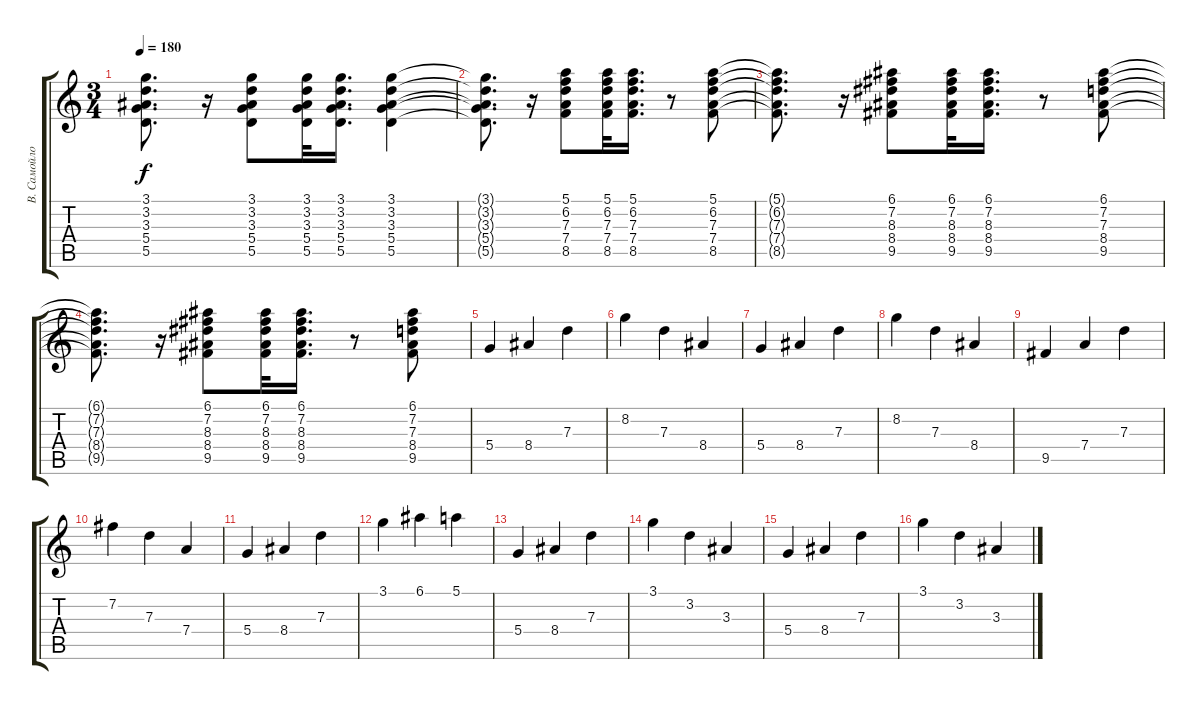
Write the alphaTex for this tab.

\track ("В. Самойлов" "В. Самойло") {instrument electricguitarclean}
\staff {score tabs}
\tuning (E4 B3 G3 D3 A2 E2) {hide}
\ts (3 4)
\tempo 180
\clef g2
\ks c
(3.1 3.2 3.3 5.4 5.5).8{d dy f} r.16 (3.1 3.2 3.3 5.4 5.5).8 (3.1 3.2 3.3 5.4 5.5).32 (3.1 3.2 3.3 5.4 5.5).16{d} (3.1 3.2 3.3 5.4 5.5).4 |
(3.1{t} 3.2{t} 3.3{t} 5.4{t} 5.5{t}).8{d} r.16 (5.1 6.2 7.3 7.4 8.5).8 (5.1 6.2 7.3 7.4 8.5).32 (5.1 6.2 7.3 7.4 8.5).16{d} r.8 (5.1 6.2 7.3 7.4 8.5).8 |
(5.1{t} 6.2{t} 7.3{t} 7.4{t} 8.5{t}).8{d} r.16 (6.1 7.2 8.3 8.4 9.5).8 (6.1 7.2 8.3 8.4 9.5).32 (6.1 7.2 8.3 8.4 9.5).16{d} r.8 (6.1 7.2 7.3 8.4 9.5).8 |
(6.1{t} 7.2{t} 7.3{t} 8.4{t} 9.5{t}).8{d} r.16 (6.1 7.2 8.3 8.4 9.5).8 (6.1 7.2 8.3 8.4 9.5).32 (6.1 7.2 8.3 8.4 9.5).16{d} r.8 (6.1 7.2 7.3 8.4 9.5).8 |
5.4.4 8.4.4 7.3.4 |
8.2.4 7.3.4 8.4.4 |
5.4.4 8.4.4 7.3.4 |
8.2.4 7.3.4 8.4.4 |
9.5.4 7.4.4 7.3.4 |
7.2.4 7.3.4 7.4.4 |
5.4.4 8.4.4 7.3.4 |
3.1.4 6.1.4 5.1.4 |
5.4.4 8.4.4 7.3.4 |
3.1.4 3.2.4 3.3.4 |
5.4.4 8.4.4 7.3.4 |
3.1.4 3.2.4 3.3.4
